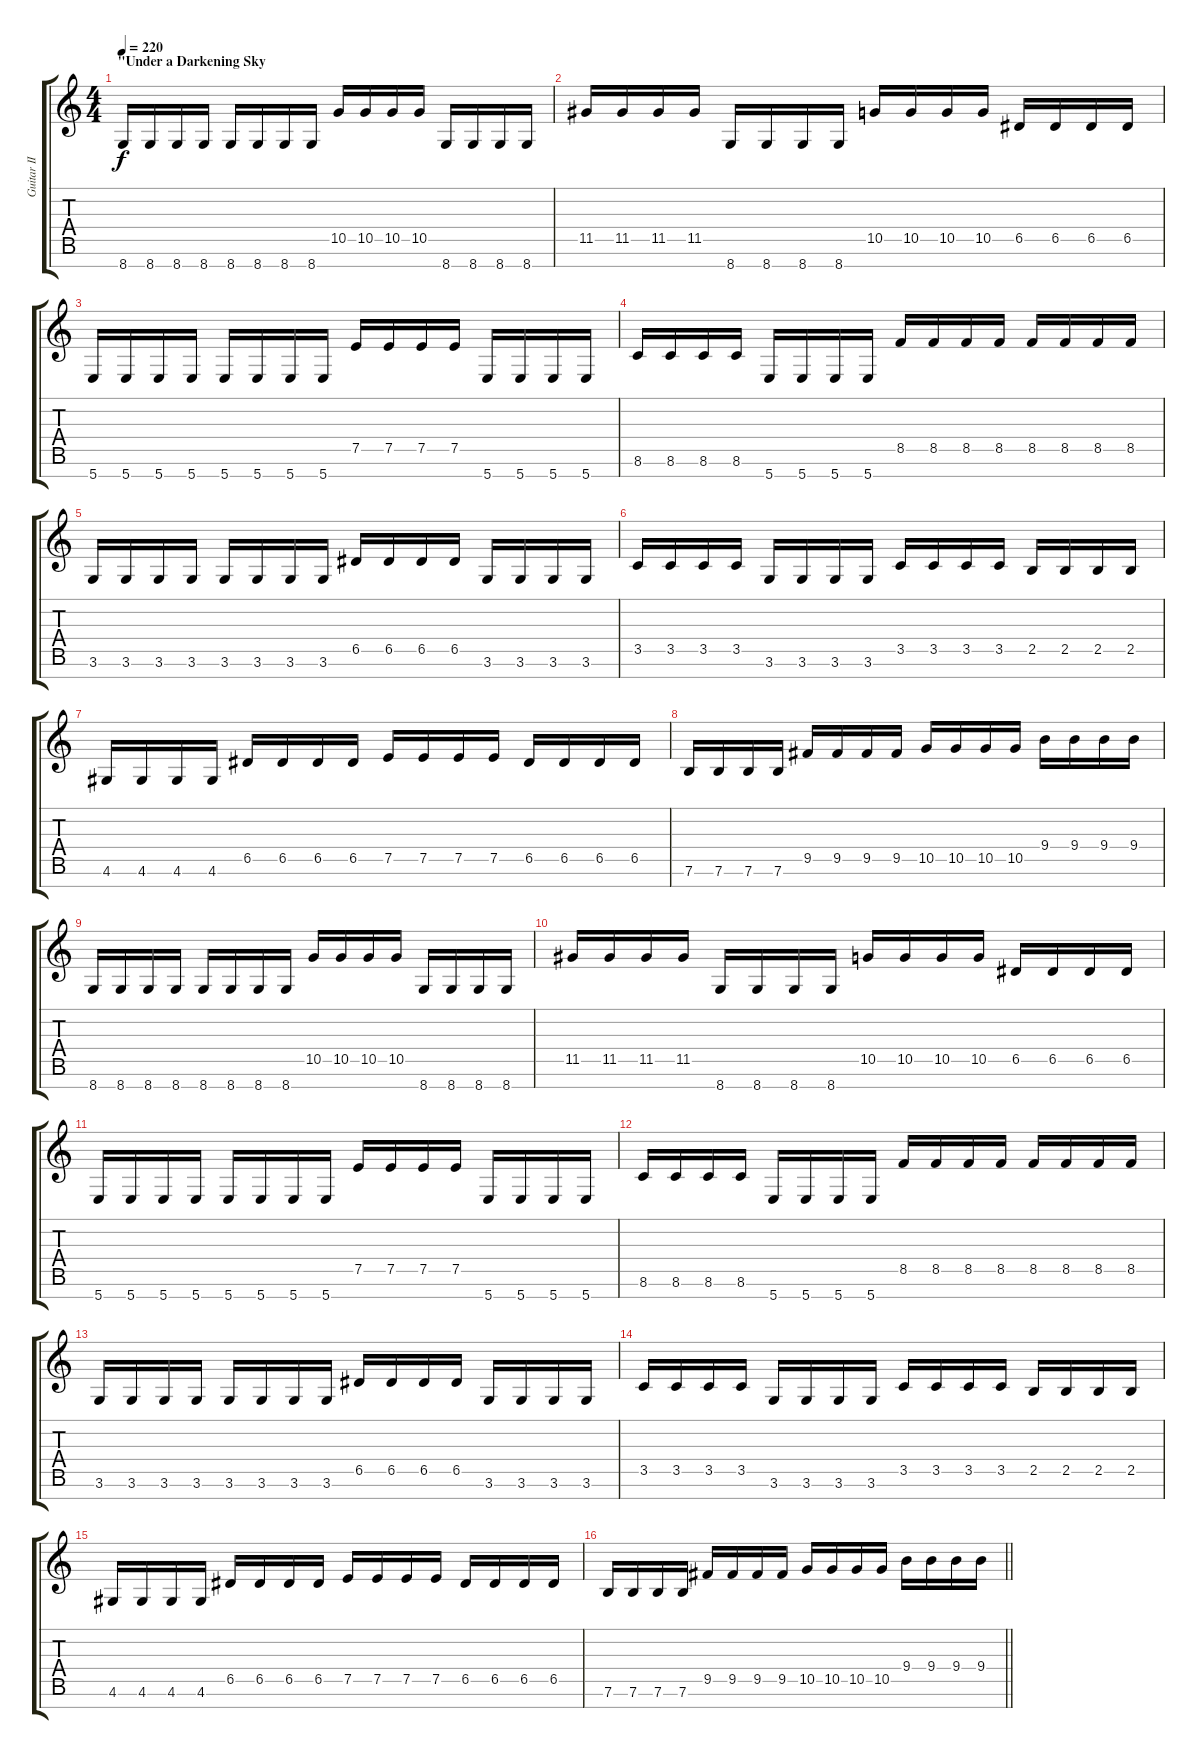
\track ("Guitar II" "Guitar II") {instrument distortionguitar}
\staff {score tabs}
\tuning (E4 B3 G3 D3 A2 E2 B1) {hide}
\ts (4 4)
\section ("" "\"Under a Darkening Sky")
\tempo 220
\clef g2
\ks c
8.7.16{dy f} 8.7.16 8.7.16 8.7.16 8.7.16 8.7.16 8.7.16 8.7.16 10.5.16 10.5.16 10.5.16 10.5.16 8.7.16 8.7.16 8.7.16 8.7.16 |
11.5.16 11.5.16 11.5.16 11.5.16 8.7.16 8.7.16 8.7.16 8.7.16 10.5.16 10.5.16 10.5.16 10.5.16 6.5.16 6.5.16 6.5.16 6.5.16 |
5.7.16 5.7.16 5.7.16 5.7.16 5.7.16 5.7.16 5.7.16 5.7.16 7.5.16 7.5.16 7.5.16 7.5.16 5.7.16 5.7.16 5.7.16 5.7.16 |
8.6.16 8.6.16 8.6.16 8.6.16 5.7.16 5.7.16 5.7.16 5.7.16 8.5.16 8.5.16 8.5.16 8.5.16 8.5.16 8.5.16 8.5.16 8.5.16 |
3.6.16 3.6.16 3.6.16 3.6.16 3.6.16 3.6.16 3.6.16 3.6.16 6.5.16 6.5.16 6.5.16 6.5.16 3.6.16 3.6.16 3.6.16 3.6.16 |
3.5.16 3.5.16 3.5.16 3.5.16 3.6.16 3.6.16 3.6.16 3.6.16 3.5.16 3.5.16 3.5.16 3.5.16 2.5.16 2.5.16 2.5.16 2.5.16 |
4.6.16 4.6.16 4.6.16 4.6.16 6.5.16 6.5.16 6.5.16 6.5.16 7.5.16 7.5.16 7.5.16 7.5.16 6.5.16 6.5.16 6.5.16 6.5.16 |
7.6.16 7.6.16 7.6.16 7.6.16 9.5.16 9.5.16 9.5.16 9.5.16 10.5.16 10.5.16 10.5.16 10.5.16 9.4.16 9.4.16 9.4.16 9.4.16 |
8.7.16 8.7.16 8.7.16 8.7.16 8.7.16 8.7.16 8.7.16 8.7.16 10.5.16 10.5.16 10.5.16 10.5.16 8.7.16 8.7.16 8.7.16 8.7.16 |
11.5.16 11.5.16 11.5.16 11.5.16 8.7.16 8.7.16 8.7.16 8.7.16 10.5.16 10.5.16 10.5.16 10.5.16 6.5.16 6.5.16 6.5.16 6.5.16 |
5.7.16 5.7.16 5.7.16 5.7.16 5.7.16 5.7.16 5.7.16 5.7.16 7.5.16 7.5.16 7.5.16 7.5.16 5.7.16 5.7.16 5.7.16 5.7.16 |
8.6.16 8.6.16 8.6.16 8.6.16 5.7.16 5.7.16 5.7.16 5.7.16 8.5.16 8.5.16 8.5.16 8.5.16 8.5.16 8.5.16 8.5.16 8.5.16 |
3.6.16 3.6.16 3.6.16 3.6.16 3.6.16 3.6.16 3.6.16 3.6.16 6.5.16 6.5.16 6.5.16 6.5.16 3.6.16 3.6.16 3.6.16 3.6.16 |
3.5.16 3.5.16 3.5.16 3.5.16 3.6.16 3.6.16 3.6.16 3.6.16 3.5.16 3.5.16 3.5.16 3.5.16 2.5.16 2.5.16 2.5.16 2.5.16 |
4.6.16 4.6.16 4.6.16 4.6.16 6.5.16 6.5.16 6.5.16 6.5.16 7.5.16 7.5.16 7.5.16 7.5.16 6.5.16 6.5.16 6.5.16 6.5.16 |
\barLineRight lightlight
7.6.16 7.6.16 7.6.16 7.6.16 9.5.16 9.5.16 9.5.16 9.5.16 10.5.16 10.5.16 10.5.16 10.5.16 9.4.16 9.4.16 9.4.16 9.4.16
